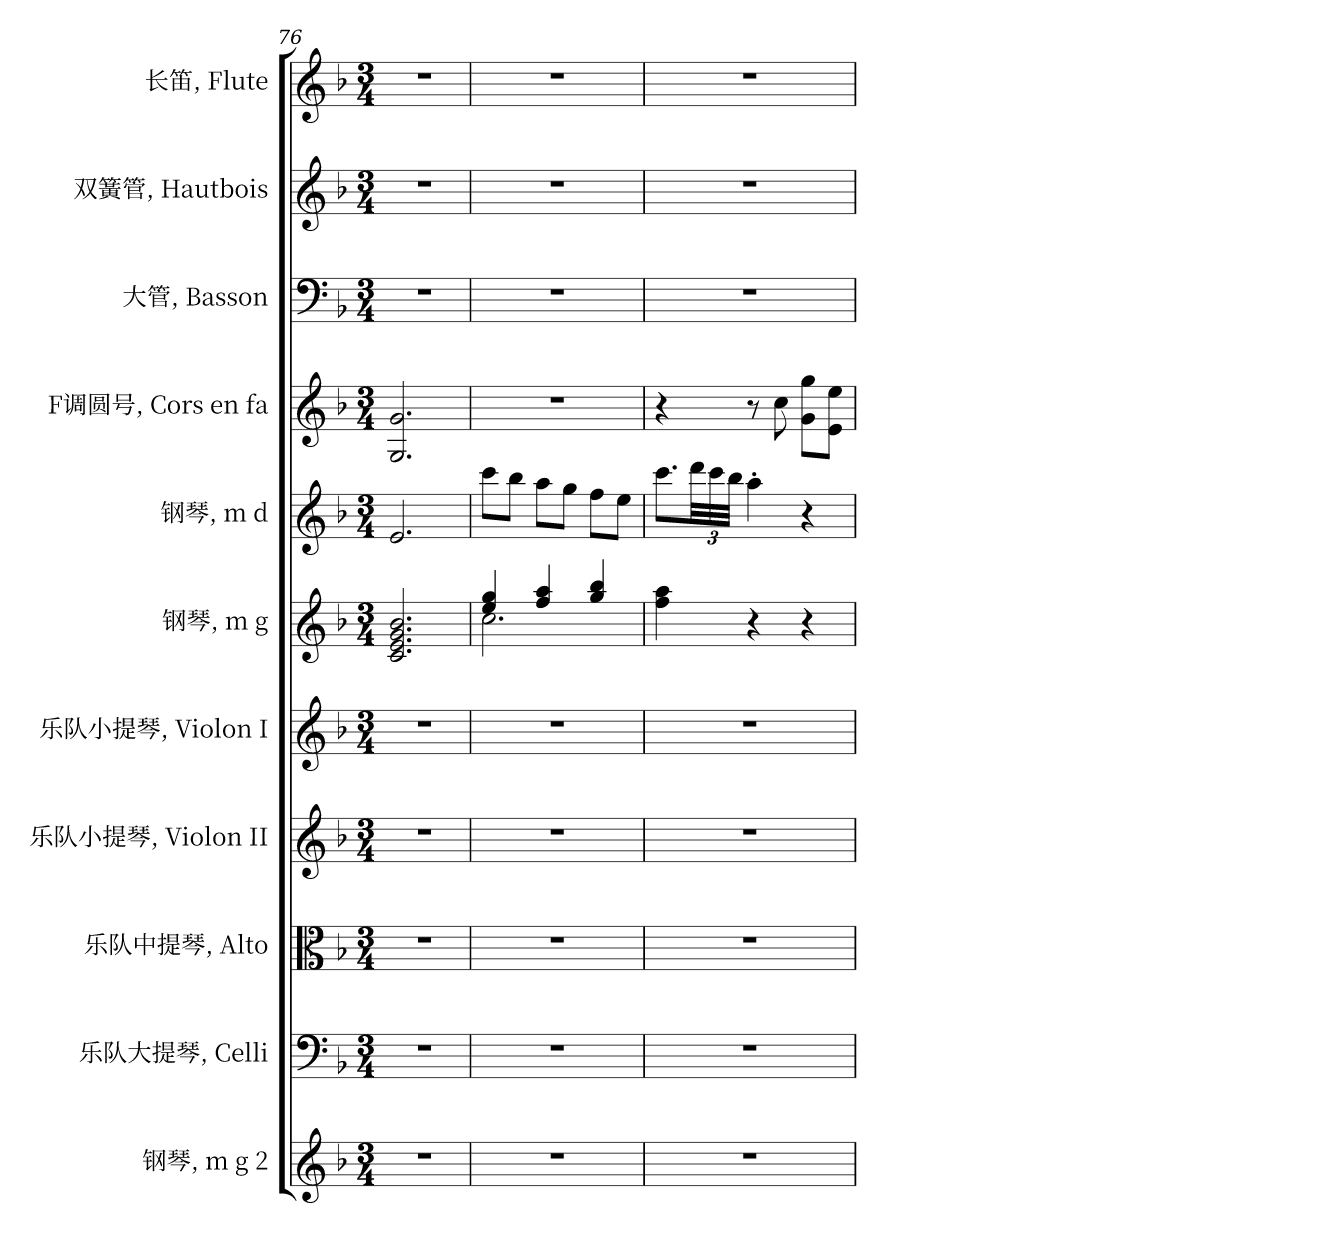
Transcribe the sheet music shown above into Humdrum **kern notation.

**kern	**kern	**kern	**kern	**kern	**kern	**kern	**kern	**kern	**kern	**kern
*part11	*part10	*part9	*part8	*part7	*part6	*part5	*part4	*part3	*part2	*part1
*staff11	*staff10	*staff9	*staff8	*staff7	*staff6	*staff5	*staff4	*staff3	*staff2	*staff1
*I"钢琴, m g 2	*I"乐队大提琴, Celli	*I"乐队中提琴, Alto	*I"乐队小提琴, Violon II	*I"乐队小提琴, Violon I	*I"钢琴, m g	*I"钢琴, m d	*I"F调圆号, Cors en fa	*I"大管, Basson	*I"双簧管, Hautbois	*I"长笛, Flute
*	*	*	*	*	*	*	*	*I'Bsn.	*	*I'Fl.
*clefG2	*clefF4	*clefC3	*clefG2	*clefG2	*clefG2	*clefG2	*clefG2	*clefF4	*clefG2	*clefG2
*	*	*	*	*	*	*	*ITrd4c7	*	*	*
*k[b-]	*k[b-]	*k[b-]	*k[b-]	*k[b-]	*k[b-]	*k[b-]	*k[b-e-]	*k[b-]	*k[b-]	*k[b-]
*M3/4	*M3/4	*M3/4	*M3/4	*M3/4	*M3/4	*M3/4	*M3/4	*M3/4	*M3/4	*M3/4
=76	=76	=76	=76	=76	=76	=76	=76	=76	=76	=76
2.r	2.r	2.r	2.r	2.r	2.c/ 2.e/ 2.g/ 2.b-/	2.e/	2.C/ 2.c/	2.r	2.r	2.r
=77	=77	=77	=77	=77	=77	=77	=77	=77	=77	=77
*	*	*	*	*	*^	*	*	*	*	*
2.r	2.r	2.r	2.r	2.r	4ee/ 4gg/	2.cc\	8ccc\L	2.r	2.r	2.r	2.r
.	.	.	.	.	.	.	8bb-\J	.	.	.	.
.	.	.	.	.	4ff/ 4aa/	.	8aa\L	.	.	.	.
.	.	.	.	.	.	.	8gg\J	.	.	.	.
.	.	.	.	.	4gg/ 4bb-/	.	8ff\L	.	.	.	.
.	.	.	.	.	.	.	8ee\J	.	.	.	.
*	*	*	*	*	*v	*v	*	*	*	*	*
=78	=78	=78	=78	=78	=78	=78	=78	=78	=78	=78
2.r	2.r	2.r	2.r	2.r	4ff\ 4aa\	8.ccc\L	4r	2.r	2.r	2.r
*	*	*	*	*	*	*Xbrackettup	*	*	*	*
.	.	.	.	.	.	48ddd\LL	.	.	.	.
.	.	.	.	.	.	48ccc\	.	.	.	.
.	.	.	.	.	.	48bb-\JJJ	.	.	.	.
.	.	.	.	.	4r	4aa'\	8r	.	.	.
.	.	.	.	.	.	.	8f\	.	.	.
.	.	.	.	.	4r	4r	8c\ 8cc\L	.	.	.
.	.	.	.	.	.	.	8A\ 8a\J	.	.	.
=	=	=	=	=	=	=	=	=	=	=
*-	*-	*-	*-	*-	*-	*-	*-	*-	*-	*-
